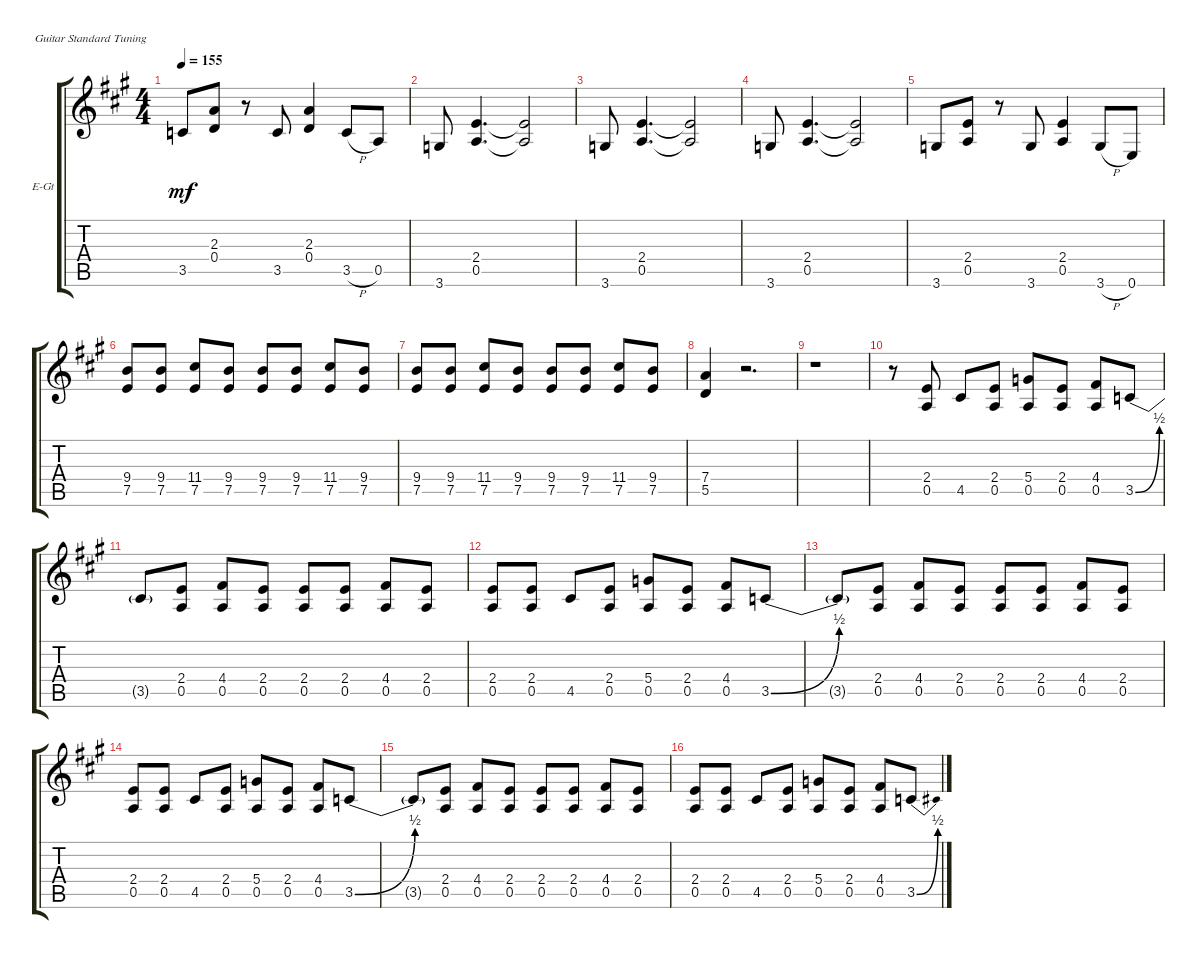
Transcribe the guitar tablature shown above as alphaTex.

\defaultSystemsLayout 4
\bracketExtendMode groupsimilarinstruments
\firstSystemTrackNameOrientation horizontal
\otherSystemsTrackNameOrientation horizontal
\track ("Jimmy Page" "E-Gt") {instrument electricguitarclean}
\staff {score tabs}
\tuning (E4 B3 G3 D3 A2 E2)
\ts (4 4)
\tempo 155
\clef g2
\ks a
3.5.8{dy mf} (0.4 2.3).8 r.8 3.5.8 (0.4 2.3).4 3.5{h}.8 0.5.8 |
3.6.8 (2.4 0.5).4{d} (0.5{t} 2.4{t}).2 |
3.6.8 (2.4 0.5).4{d} (0.5{t} 2.4{t}).2 |
3.6.8 (2.4 0.5).4{d} (0.5{t} 2.4{t}).2 |
3.6.8 (2.4 0.5).8 r.8 3.6.8 (0.5 2.4).4 3.6{h}.8 0.6.8 |
(9.4 7.5).8 (7.5 9.4).8 (11.4 7.5).8 (7.5 9.4).8 (9.4 7.5).8 (7.5 9.4).8 (11.4 7.5).8 (7.5 9.4).8 |
(9.4 7.5).8 (7.5 9.4).8 (11.4 7.5).8 (7.5 9.4).8 (9.4 7.5).8 (7.5 9.4).8 (11.4 7.5).8 (7.5 9.4).8 |
(7.4 5.5).4 r.2{d} |
r.1 |
r.8 (0.5 2.4).8 4.5.8 (0.5 2.4).8 (5.4 0.5).8 (0.5 2.4).8 (4.4 0.5).8 3.5{be (bend 0 0 30 2)}.8 |
3.5{be (hold 0 0 60 0) t}.8 (0.5 2.4).8 (4.4 0.5).8 (0.5 2.4).8 (2.4 0.5).8 (0.5 2.4).8 (4.4 0.5).8 (0.5 2.4).8 |
(2.4 0.5).8 (0.5 2.4).8 4.5.8 (0.5 2.4).8 (5.4 0.5).8 (0.5 2.4).8 (0.5 4.4).8 3.5{be (bend 0 0 30 2)}.8 |
3.5{be (hold 0 0 60 0) t}.8 (0.5 2.4).8 (4.4 0.5).8 (0.5 2.4).8 (2.4 0.5).8 (0.5 2.4).8 (4.4 0.5).8 (0.5 2.4).8 |
(2.4 0.5).8 (0.5 2.4).8 4.5.8 (0.5 2.4).8 (5.4 0.5).8 (0.5 2.4).8 (4.4 0.5).8 3.5{be (bend 0 0 30 2)}.8 |
3.5{be (hold 0 0 60 0) t}.8 (0.5 2.4).8 (4.4 0.5).8 (0.5 2.4).8 (2.4 0.5).8 (0.5 2.4).8 (4.4 0.5).8 (0.5 2.4).8 |
(2.4 0.5).8 (0.5 2.4).8 4.5.8 (0.5 2.4).8 (5.4 0.5).8 (0.5 2.4).8 (4.4 0.5).8 3.5{be (bend 0 0 30 2)}.8
